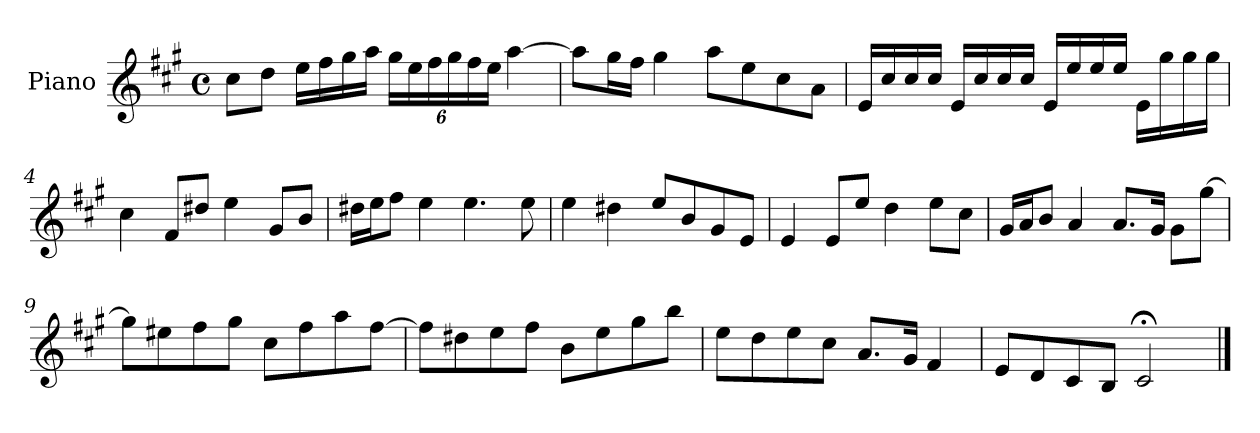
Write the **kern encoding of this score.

**kern
*part1
*staff1
*I"Piano
*I'Pno.
*clefG2
*k[f#c#g#]
*M4/4
*met(c)
=1
8cc#\L
8dd\J
16ee\LL
16ff#\
16gg#\
16aa\JJ
*Xbrackettup
24gg#\LL
24ee\
24ff#\
24gg#\
24ff#\
24ee\JJ
[4aa\
=2
8aa\L]
16gg#\L
16ff#\JJ
4gg#\
8aa\L
8ee\
8cc#\
8a\J
=3
16e/LL
16cc#/
16cc#/
16cc#/JJ
16e/LL
16cc#/
16cc#/
16cc#/JJ
16e/LL
16ee/
16ee/
16ee/JJ
16e\LL
16gg#\
16gg#\
16gg#\JJ
!!LO:LB:g=z
=4
4cc#\
8f#/L
8dd#X/J
4ee\
8g#/L
8b/J
=5
16dd#X\LL
16ee\J
8ff#\J
4ee\
4.ee\
8ee\
=6
4ee\
4dd#X\
8ee/L
8b/
8g#/
8e/J
=7
4e/
8e/L
8ee/J
4dd\
8ee\L
8cc#\J
=8
16g#/LL
16a/J
8b/J
4a/
8.a/L
16g#/Jk
8g#\L
[8gg#\J
!!LO:LB:g=z
=9
8gg#\L]
8ee#X\
8ff#\
8gg#\J
8cc#\L
8ff#\
8aa\
[8ff#\J
=10
8ff#\L]
8dd#X\
8ee\
8ff#\J
8b\L
8ee\
8gg#\
8bb\J
=11
8ee\L
8dd\
8ee\
8cc#\J
8.a/L
16g#/Jk
4f#/
=12
8e/L
8d/
8c#/
8B/J
2c#;</
==
*-
